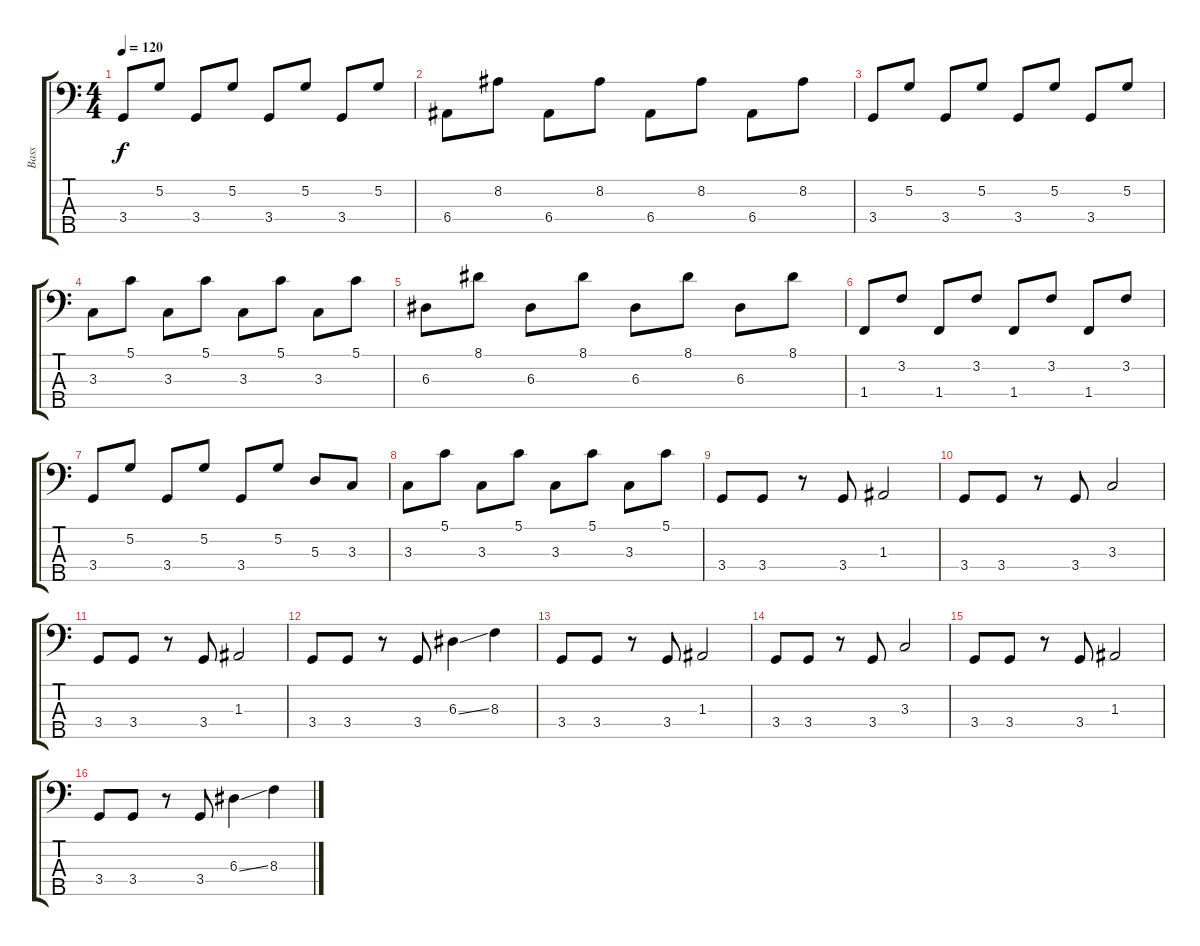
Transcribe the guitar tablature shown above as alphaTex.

\track ("Bass" "Bass") {instrument electricbassfinger}
\staff {score tabs}
\tuning (G2 D2 A1 E1 B0) {hide}
\ts (4 4)
\tempo 120
\clef f4
\ks c
3.4.8{dy f} 5.2.8 3.4.8 5.2.8 3.4.8 5.2.8 3.4.8 5.2.8 |
6.4.8 8.2.8 6.4.8 8.2.8 6.4.8 8.2.8 6.4.8 8.2.8 |
3.4.8 5.2.8 3.4.8 5.2.8 3.4.8 5.2.8 3.4.8 5.2.8 |
3.3.8 5.1.8 3.3.8 5.1.8 3.3.8 5.1.8 3.3.8 5.1.8 |
6.3.8 8.1.8 6.3.8 8.1.8 6.3.8 8.1.8 6.3.8 8.1.8 |
1.4.8 3.2.8 1.4.8 3.2.8 1.4.8 3.2.8 1.4.8 3.2.8 |
3.4.8 5.2.8 3.4.8 5.2.8 3.4.8 5.2.8 5.3.8 3.3.8 |
3.3.8 5.1.8 3.3.8 5.1.8 3.3.8 5.1.8 3.3.8 5.1.8 |
3.4.8 3.4.8 r.8 3.4.8 1.3.2 |
3.4.8 3.4.8 r.8 3.4.8 3.3.2 |
3.4.8 3.4.8 r.8 3.4.8 1.3.2 |
3.4.8 3.4.8 r.8 3.4.8 6.3{ss}.4 8.3.4 |
3.4.8 3.4.8 r.8 3.4.8 1.3.2 |
3.4.8 3.4.8 r.8 3.4.8 3.3.2 |
3.4.8 3.4.8 r.8 3.4.8 1.3.2 |
3.4.8 3.4.8 r.8 3.4.8 6.3{ss}.4 8.3.4
